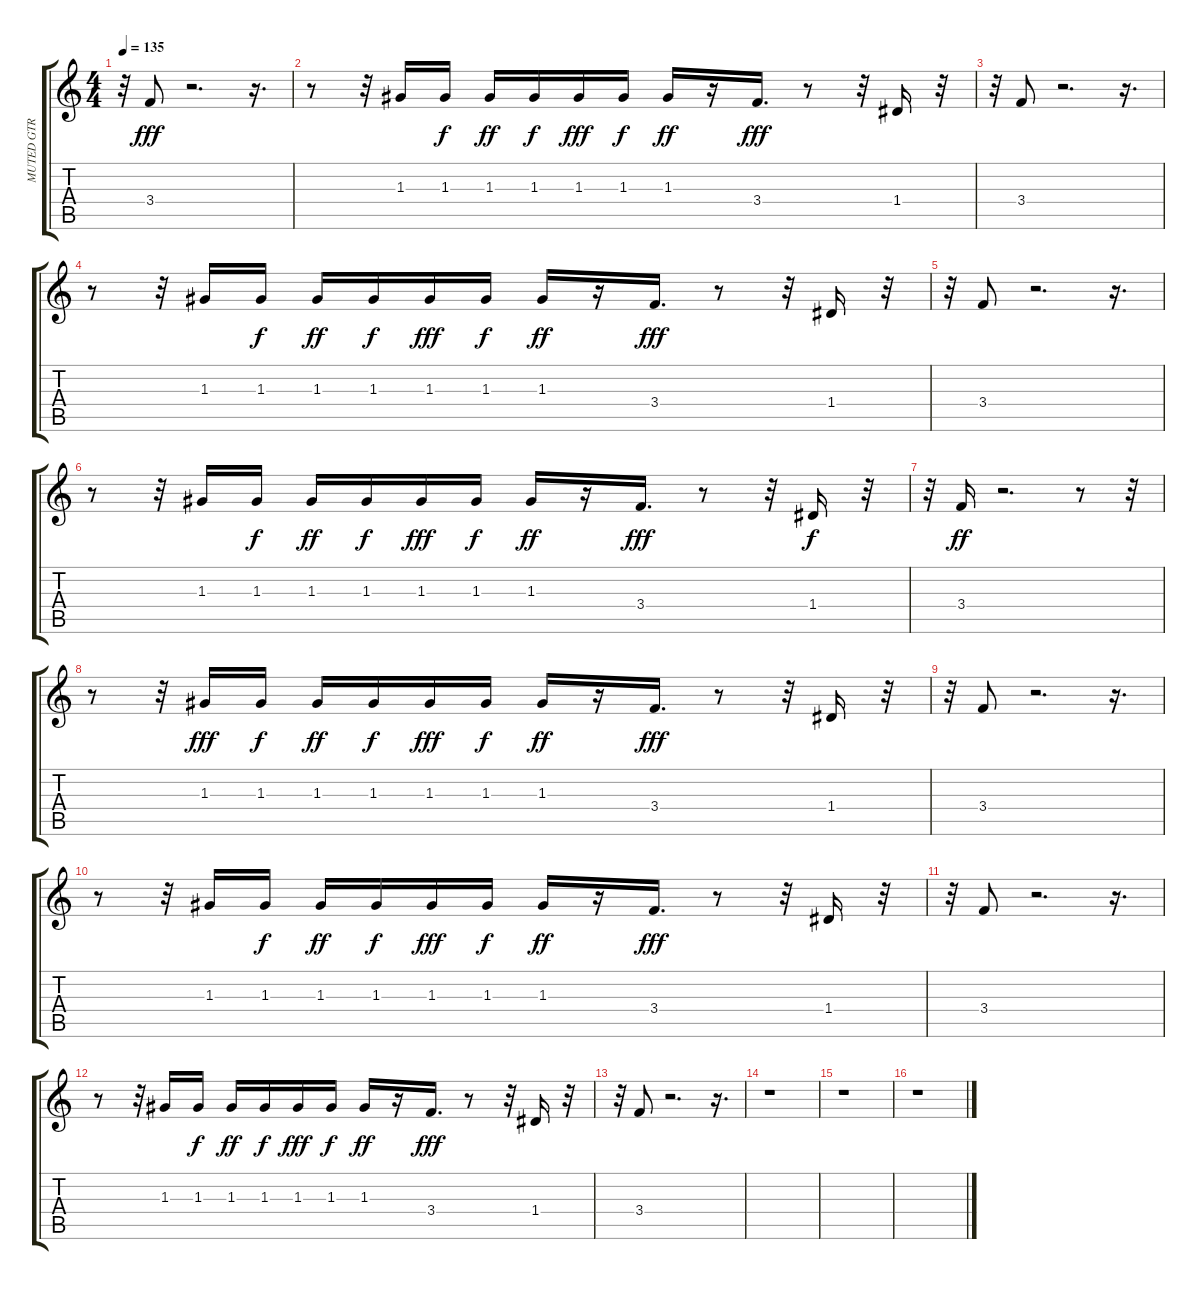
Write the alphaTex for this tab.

\track ("MUTED GTR" "MUTED GTR") {instrument electricguitarmuted}
\staff {score tabs}
\tuning (E4 B3 G3 D3 A2 E2) {hide}
\ts (4 4)
\tempo 135
\clef g2
\ks c
r.32{dy fff} 3.4.8 r.2{d} r.16{d} |
r.8 r.32 1.3.16 1.3.16{dy f} 1.3.16{dy ff} 1.3.16{dy f} 1.3.16{dy fff} 1.3.16{dy f} 1.3.16{dy ff} r.16 3.4.16{d dy fff} r.8 r.32 1.4.16 r.32 |
r.32 3.4.8 r.2{d} r.16{d} |
r.8 r.32 1.3.16 1.3.16{dy f} 1.3.16{dy ff} 1.3.16{dy f} 1.3.16{dy fff} 1.3.16{dy f} 1.3.16{dy ff} r.16 3.4.16{d dy fff} r.8 r.32 1.4.16 r.32 |
r.32 3.4.8 r.2{d} r.16{d} |
r.8 r.32 1.3.16 1.3.16{dy f} 1.3.16{dy ff} 1.3.16{dy f} 1.3.16{dy fff} 1.3.16{dy f} 1.3.16{dy ff} r.16 3.4.16{d dy fff} r.8 r.32 1.4.16{dy f} r.32 |
r.32 3.4.16{dy ff} r.2{d} r.8 r.32 |
r.8 r.32 1.3.16{dy fff} 1.3.16{dy f} 1.3.16{dy ff} 1.3.16{dy f} 1.3.16{dy fff} 1.3.16{dy f} 1.3.16{dy ff} r.16 3.4.16{d dy fff} r.8 r.32 1.4.16 r.32 |
r.32 3.4.8 r.2{d} r.16{d} |
r.8 r.32 1.3.16 1.3.16{dy f} 1.3.16{dy ff} 1.3.16{dy f} 1.3.16{dy fff} 1.3.16{dy f} 1.3.16{dy ff} r.16 3.4.16{d dy fff} r.8 r.32 1.4.16 r.32 |
r.32 3.4.8 r.2{d} r.16{d} |
r.8 r.32 1.3.16 1.3.16{dy f} 1.3.16{dy ff} 1.3.16{dy f} 1.3.16{dy fff} 1.3.16{dy f} 1.3.16{dy ff} r.16 3.4.16{d dy fff} r.8 r.32 1.4.16 r.32 |
r.32 3.4.8 r.2{d} r.16{d} |
r.1 |
r.1 |
r.1
